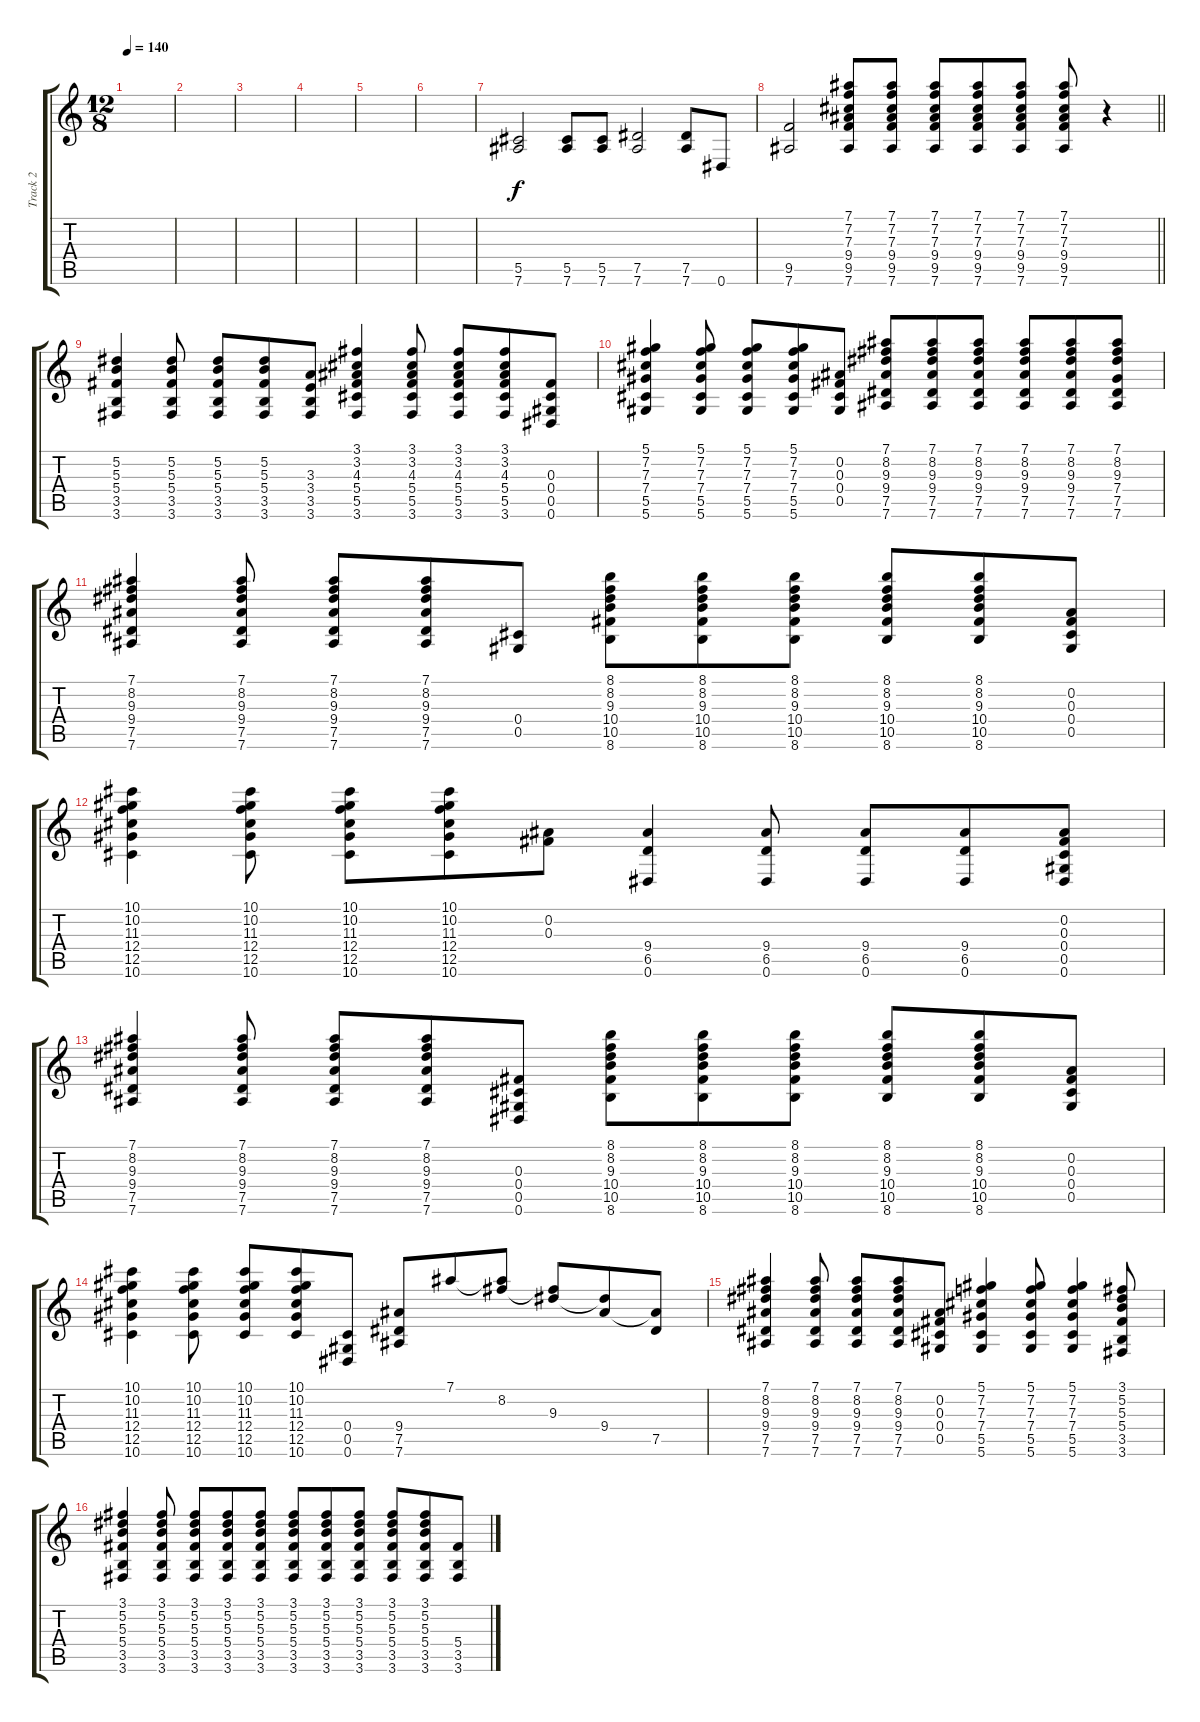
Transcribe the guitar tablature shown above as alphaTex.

\track ("Track 2" "Track 2") {instrument overdrivenguitar}
\staff {score tabs}
\tuning (Eb4 Bb3 Gb3 Db3 Ab2 Eb2) {hide}
\ts (12 8)
\tempo 140
\clef g2
\ks c
|
|
|
|
|
|
(5.5 7.6).2{volume 13} (5.5 7.6).8 (5.5 7.6).8 (7.5 7.6).2 (7.5 7.6).8 0.6.8 |
\barLineRight lightlight
(9.5 7.6).2 (7.1 7.2 7.3 9.4 9.5 7.6).8 (7.1 7.2 7.3 9.4 9.5 7.6).8 (7.1 7.2 7.3 9.4 9.5 7.6).8 (7.1 7.2 7.3 9.4 9.5 7.6).8 (7.1 7.2 7.3 9.4 9.5 7.6).8 (7.1 7.2 7.3 9.4 9.5 7.6).8 r.4 |
(5.2 5.3 5.4 3.5 3.6).4 (5.2 5.3 5.4 3.5 3.6).8 (5.2 5.3 5.4 3.5 3.6).8 (5.2 5.3 5.4 3.5 3.6).8 (3.3 3.4 3.5 3.6).8 (3.1 3.2 4.3 5.4 5.5 3.6).4 (3.1 3.2 4.3 5.4 5.5 3.6).8 (3.1 3.2 4.3 5.4 5.5 3.6).8 (3.1 3.2 4.3 5.4 5.5 3.6).8 (0.3 0.4 0.5 0.6).8 |
(5.1 7.2 7.3 7.4 5.5 5.6).4 (5.1 7.2 7.3 7.4 5.5 5.6).8 (5.1 7.2 7.3 7.4 5.5 5.6).8 (5.1 7.2 7.3 7.4 5.5 5.6).8 (0.2 0.3 0.4 0.5).8 (7.1 8.2 9.3 9.4 7.5 7.6).8 (7.1 8.2 9.3 9.4 7.5 7.6).8 (7.1 8.2 9.3 9.4 7.5 7.6).8 (7.1 8.2 9.3 9.4 7.5 7.6).8 (7.1 8.2 9.3 9.4 7.5 7.6).8 (7.1 8.2 9.3 7.4 7.5 7.6).8 |
(7.1 8.2 9.3 9.4 7.5 7.6).4 (7.1 8.2 9.3 9.4 7.5 7.6).8 (7.1 8.2 9.3 9.4 7.5 7.6).8 (7.1 8.2 9.3 9.4 7.5 7.6).8 (0.4 0.5).8 (8.1 8.2 9.3 10.4 10.5 8.6).8 (8.1 8.2 9.3 10.4 10.5 8.6).8 (8.1 8.2 9.3 10.4 10.5 8.6).8 (8.1 8.2 9.3 10.4 10.5 8.6).8 (8.1 8.2 9.3 10.4 10.5 8.6).8 (0.2 0.3 0.4 0.5).8 |
(10.1 10.2 11.3 12.4 12.5 10.6).4 (10.1 10.2 11.3 12.4 12.5 10.6).8 (10.1 10.2 11.3 12.4 12.5 10.6).8 (10.1 10.2 11.3 12.4 12.5 10.6).8 (0.2 0.3).8 (9.4 6.5 0.6).4 (9.4 6.5 0.6).8 (9.4 6.5 0.6).8 (9.4 6.5 0.6).8 (0.2 0.3 0.4 0.5 0.6).8 |
(7.1 8.2 9.3 9.4 7.5 7.6).4 (7.1 8.2 9.3 9.4 7.5 7.6).8 (7.1 8.2 9.3 9.4 7.5 7.6).8 (7.1 8.2 9.3 9.4 7.5 7.6).8 (0.3 0.4 0.5 0.6).8 (8.1 8.2 9.3 10.4 10.5 8.6).8 (8.1 8.2 9.3 10.4 10.5 8.6).8 (8.1 8.2 9.3 10.4 10.5 8.6).8 (8.1 8.2 9.3 10.4 10.5 8.6).8 (8.1 8.2 9.3 10.4 10.5 8.6).8 (0.2 0.3 0.4 0.5).8 |
(10.1 10.2 11.3 12.4 12.5 10.6).4 (10.1 10.2 11.3 12.4 12.5 10.6).8 (10.1 10.2 11.3 12.4 12.5 10.6).8 (10.1 10.2 11.3 12.4 12.5 10.6).8 (0.4 0.5 0.6).8 (9.4 7.5 7.6).8 7.1.8 (7.1{t} 8.2).8 (8.2{t} 9.3).8 (9.3{t} 9.4).8 (9.4{t} 7.5).8 |
(7.1 8.2 9.3 9.4 7.5 7.6).4 (7.1 8.2 9.3 9.4 7.5 7.6).8 (7.1 8.2 9.3 9.4 7.5 7.6).8 (7.1 8.2 9.3 9.4 7.5 7.6).8 (0.2 0.3 0.4 0.5).8 (5.1 7.2 7.3 7.4 5.5 5.6).4 (5.1 7.2 7.3 7.4 5.5 5.6).8 (5.1 7.2 7.3 7.4 5.5 5.6).4 (3.1 5.2 5.3 5.4 3.5 3.6).8 |
(3.1 5.2 5.3 5.4 3.5 3.6).4 (3.1 5.2 5.3 5.4 3.5 3.6).8 (3.1 5.2 5.3 5.4 3.5 3.6).8 (3.1 5.2 5.3 5.4 3.5 3.6).8 (3.1 5.2 5.3 5.4 3.5 3.6).8 (3.1 5.2 5.3 5.4 3.5 3.6).8 (3.1 5.2 5.3 5.4 3.5 3.6).8 (3.1 5.2 5.3 5.4 3.5 3.6).8 (3.1 5.2 5.3 5.4 3.5 3.6).8 (3.1 5.2 5.3 5.4 3.5 3.6).8 (5.4 3.5 3.6).8
